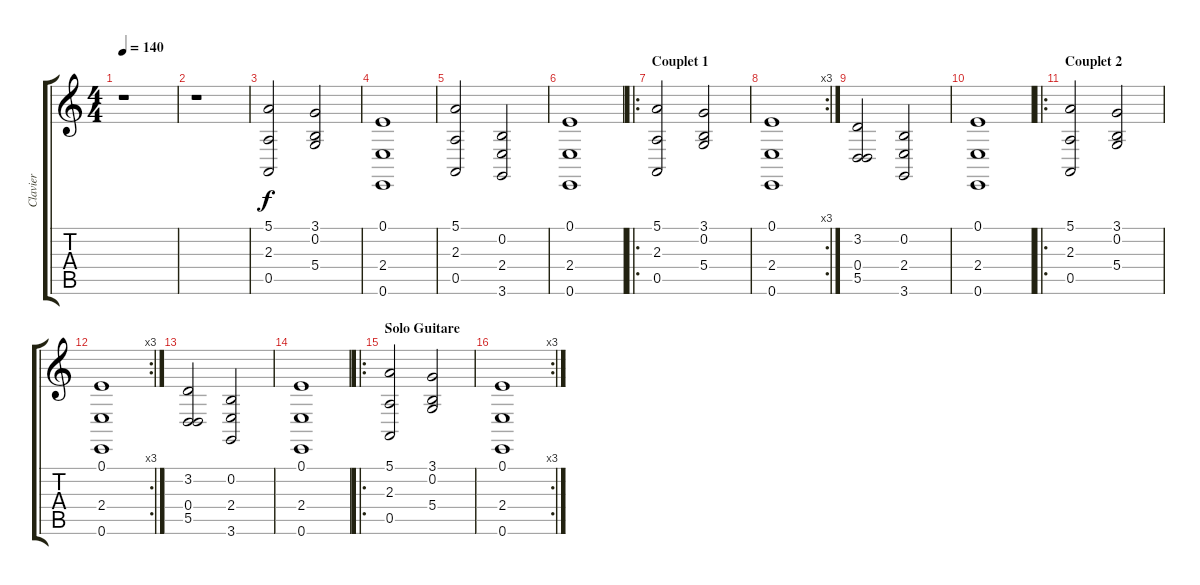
\track ("Clavier" "Clavier") {instrument choiraahs}
\staff {score tabs}
\tuning (E4 B3 G3 D3 A2 E2) {hide}
\ts (4 4)
\tempo 140
\clef g2
\ks c
r.1{dy f instrument choiraahs} |
r.1 |
(5.1 2.3 0.5).2 (3.1 0.2 5.4).2 |
(0.1 2.4 0.6).1 |
(5.1 2.3 0.5).2 (0.2 2.4 3.6).2 |
(0.1 2.4 0.6).1 |
\ro
\section ("" "Couplet 1")
(5.1 2.3 0.5).2 (3.1 0.2 5.4).2 |
\rc 3
(0.1 2.4 0.6).1 |
(3.2 0.4 5.5).2 (0.2 2.4 3.6).2 |
(0.1 2.4 0.6).1 |
\ro
\section ("" "Couplet 2")
(5.1 2.3 0.5).2 (3.1 0.2 5.4).2 |
\rc 3
(0.1 2.4 0.6).1 |
(3.2 0.4 5.5).2 (0.2 2.4 3.6).2 |
(0.1 2.4 0.6).1 |
\ro
\section ("" "Solo Guitare")
(5.1 2.3 0.5).2 (3.1 0.2 5.4).2 |
\rc 3
(0.1 2.4 0.6).1
